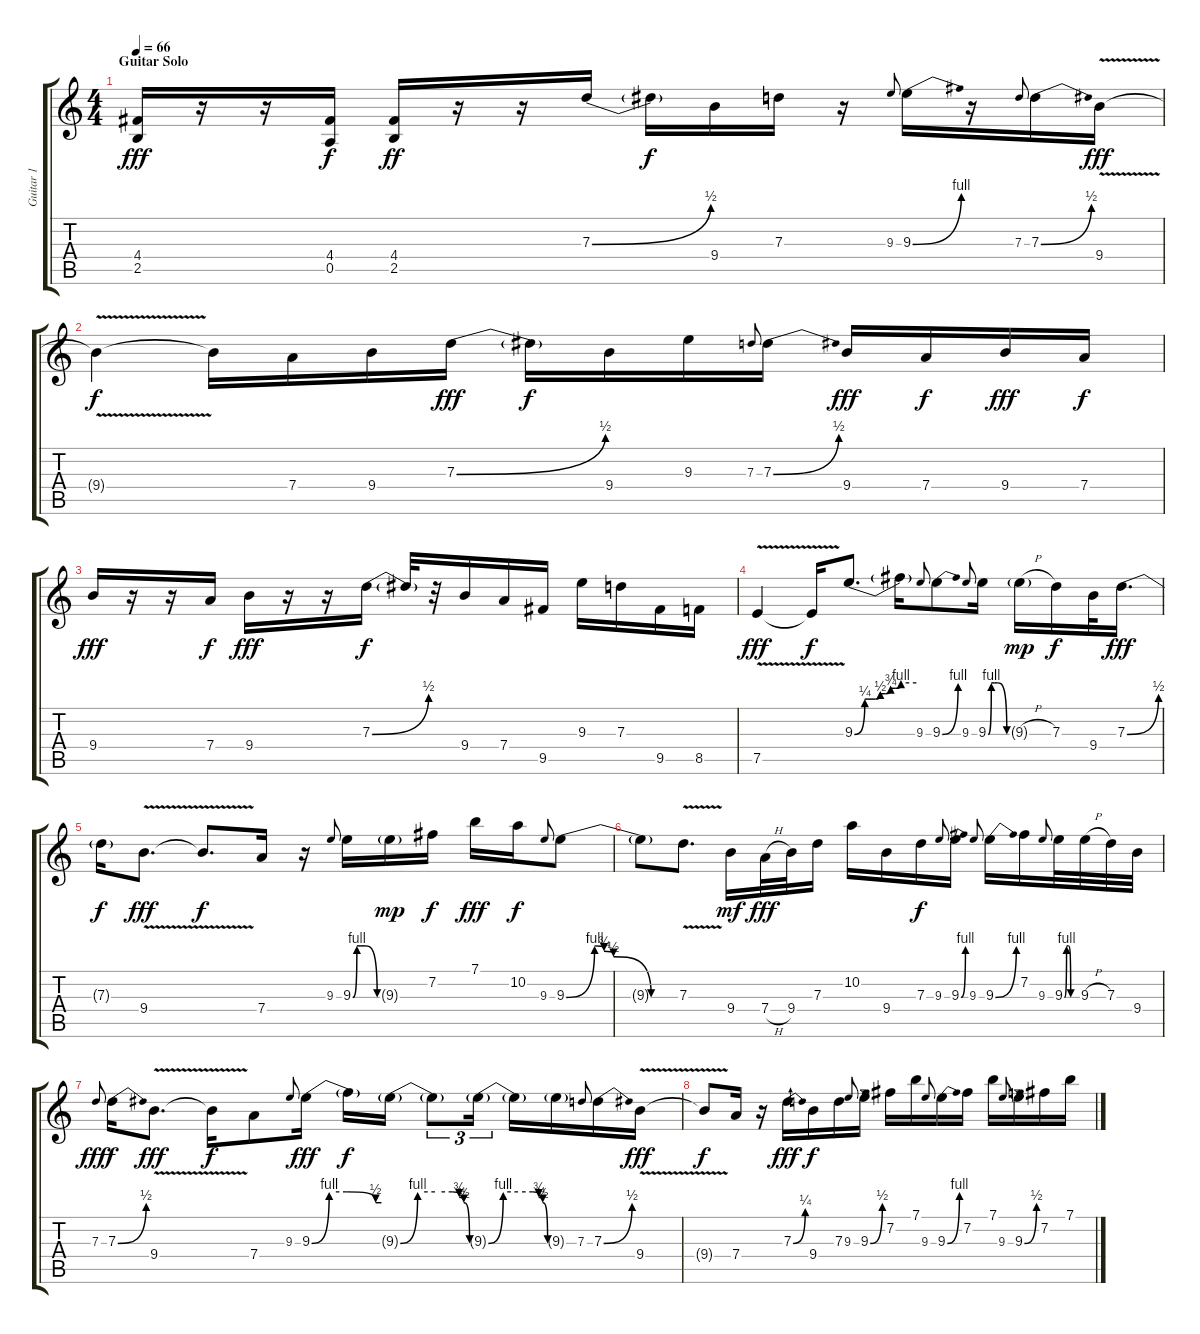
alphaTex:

\track ("Guitar 1" "Guitar 1") {instrument overdrivenguitar}
\staff {score tabs}
\tuning (E4 B3 G3 D3 A2 E2) {hide}
\ts (4 4)
\section ("" "Guitar Solo")
\tempo 66
\clef g2
\ks c
(4.4 2.5).16{dy fff} r.16 r.16 (4.4 0.5).16{dy f} (4.4 2.5).16{dy ff} r.16 r.16 7.3{be (bend 0 0 60 2)}.16 7.3{t}.16{dy f} 9.4.16 7.3.16 r.16 9.3.8{gr onbeat} 9.3{be (bend 0 0 60 4)}.16 r.16 7.3.8{gr onbeat} 7.3{be (bend 0 0 60 2)}.16 9.4{v}.16{dy fff} |
9.4{t}.4{dy f} 9.4{t}.16 7.4.16 9.4.16 7.3{be (bend 0 0 60 2)}.16{dy fff} 7.3{t}.16{dy f} 9.4.16 9.3.16 7.3.8{gr onbeat} 7.3{be (bend 0 0 60 2)}.16 9.4.16{dy fff} 7.4.16{dy f} 9.4.16{dy fff} 7.4.16{dy f} |
9.4.16{dy fff} r.16 r.16 7.4.16{dy f} 9.4.16{dy fff} r.16 r.16 7.3{be (bend 0 0 60 2)}.16{dy f} 7.3{t}.32 r.32 9.4.16 7.4.16 9.5.16 9.3.16 7.3.16 9.5.16 8.5.16 |
7.5{v}.4{dy fff} 7.5{t}.16{dy f} 9.3{be (custom 0 0 10 1 15 1 20 1 25 2 30 2 35 3 40 3 45 4 60 4)}.8{d} 9.3{t}.16 9.3.8{gr onbeat} 9.3{be (bend 0 0 60 4)}.8 9.3.8{gr onbeat} 9.3{be (custom 0 0 10 4 20 4 30 4 60 0)}.16 9.3{h g}.16{dy mp} 7.3.16{dy f} 9.4.32 7.3{be (bend 0 0 60 2)}.16{d dy fff} |
7.3{t}.16{dy f} 9.4{v}.8{d dy fff} 9.4{t}.8{d dy f} 7.4.16 r.16 9.3.8{gr onbeat} 9.3{be (custom 0 0 10 4 20 4 30 4 60 0)}.16 9.3{g}.16{dy mp} 7.2.16{dy f} 7.1.16{dy fff} 10.2.16{dy f} 9.3.8{gr onbeat} 9.3{be (custom 0 0 15 4 20 3 25 2 45 0 60 0)}.8 |
9.3{t}.8 7.3{v}.8{d} 9.4.16{dy mf} 7.4{h}.32{dy fff} 9.4.32 7.3.16 10.2.16 9.4.16 7.3.16{dy f} 9.3.8{gr onbeat} 9.3{be (bend 0 0 60 4)}.16 9.3.8{gr onbeat} 9.3{be (bend 0 0 60 4)}.16 7.2.16 9.3.8{gr onbeat} 9.3{be (custom 0 0 10 4 20 4 30 0 60 0)}.32 9.3{h}.32 7.3.32 9.4.32 |
7.3.8{gr onbeat dy fff} 7.3{be (bend 0 0 60 2)}.16{dy f} 9.4{v}.8{d dy fff} 9.4{t}.16{dy f} 7.4.8 9.3.8{gr onbeat} 9.3{be (custom 0 0 15 4 30 4 55 2 60 2)}.16{dy fff} 9.3{t}.16{dy f} 9.3{be (custom 0 0 15 4 30 4 45 4 51 3 55 2 60 0) g}.16 9.3{t}.8{tu (3 2)} 9.3{be (custom 0 0 15 4 30 4 45 4 51 3 55 2 60 0) g}.16{tu (3 2)} 9.3{t}.16 9.3{g}.16 7.3.8{gr onbeat} 7.3{be (bend 0 0 60 2)}.16 9.4{v}.16{dy fff} |
9.4{t}.8{dy f} 7.4.16 r.16 7.3{be (bend 0 0 60 1)}.16{dy fff} 9.4.16{dy f} 7.3.16 9.3.8{gr onbeat} 9.3{be (bend 0 0 60 2)}.16 7.2.16 7.1.16 9.3.8{gr onbeat} 9.3{be (bend 0 0 60 4)}.16 7.2.16 7.1.16 9.3.8{gr onbeat} 9.3{be (bend 0 0 60 2)}.16 7.2.16 7.1.16
